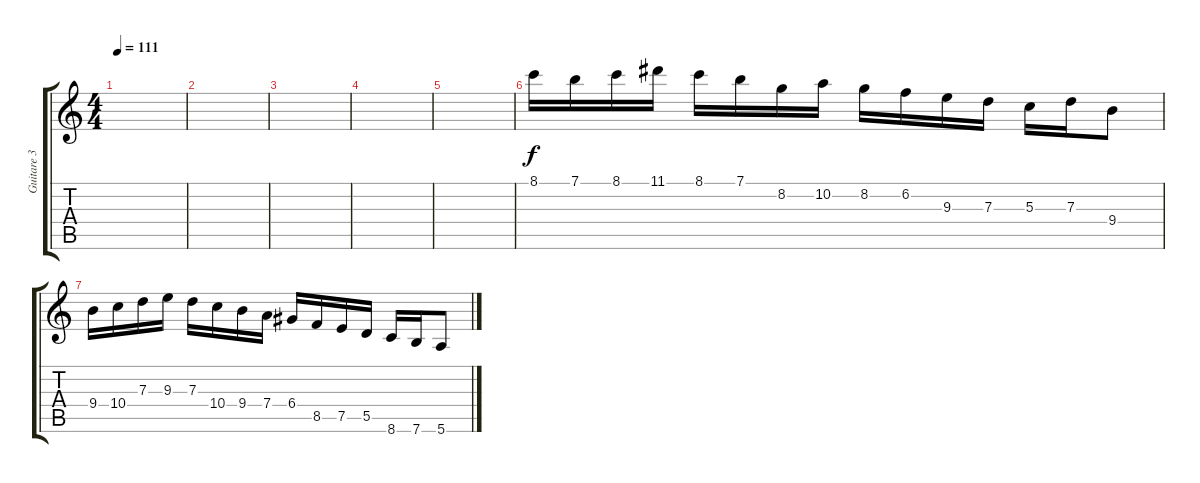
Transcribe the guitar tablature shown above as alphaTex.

\track ("Guitare 3" "Guitare 3") {instrument overdrivenguitar}
\staff {score tabs}
\tuning (E4 B3 G3 D3 A2 E2) {hide}
\ts (4 4)
\tempo 111
\clef g2
\ks c
|
|
|
|
|
8.1.16 7.1.16 8.1.16 11.1.16 8.1.16 7.1.16 8.2.16 10.2.16 8.2.16 6.2.16 9.3.16 7.3.16 5.3.16 7.3.16 9.4.8 |
9.4.16 10.4.16 7.3.16 9.3.16 7.3.16 10.4.16 9.4.16 7.4.16 6.4.16 8.5.16 7.5.16 5.5.16 8.6.16 7.6.16 5.6.8
